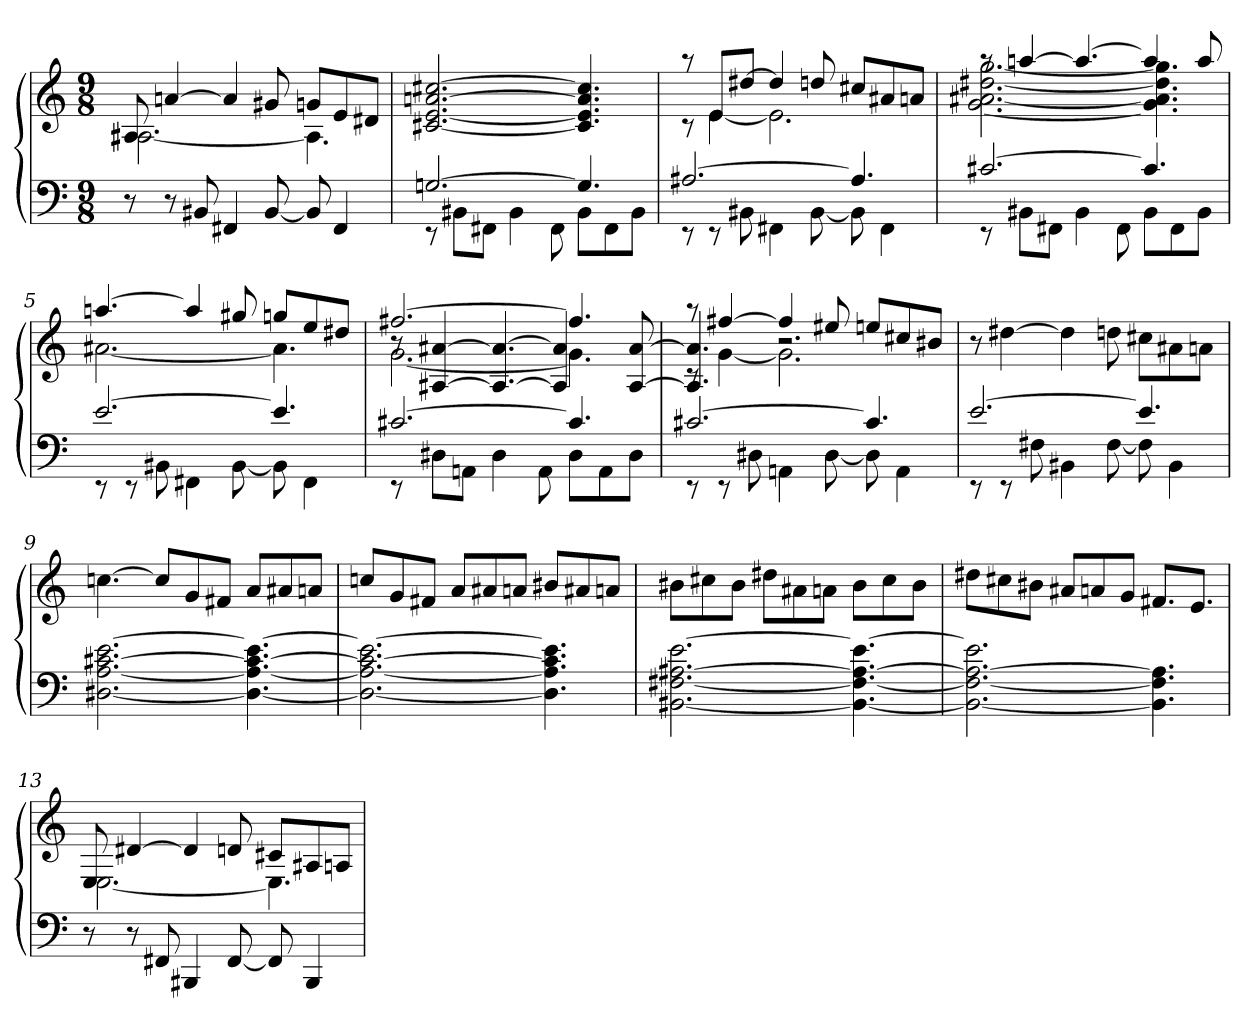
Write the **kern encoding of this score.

**kern	**kern
*part1	*part1
*staff2	*staff1
*clefF4	*clefG2
*k[]	*k[]
*M9/8	*M9/8
=1	=1
*	*^
8r	8A#X	[2.A#X
8r	[4an	.
8BB#X	.	.
4FF#X	4a]	.
[8BB#	8g#X	.
8BB#]	8gnL	4.A#]
4FF#	8e	.
.	8d#XJ	.
*	*v	*v
=2	=2
*^	*
[2.Gn	8rEE	[2.c#X [2.e [2.an [2.cc#X
.	8BB#XL	.
.	8FF#XJ	.
.	4BB#	.
.	8FF#	.
4.G]	8BB#L	4.c#] 4.e] 4.a] 4.cc#]
.	8FF#	.
.	8BB#J	.
=3	=3	=3
*	*	*^
[2.A#X	8rEE	8raa	8rc
.	8rEE	8eL	[4e
.	8BB#X	[8dd#XJ	.
.	4FF#X	4dd#]	2.e]
.	[8BB#	8ddn	.
4.A#]	8BB#]	8cc#XL	.
.	4FF#	8a#X	.
.	.	8anJ	.
=4	=4	=4	=4
[2.c#X	8rEE	8raa	[2.g [2.a#X [2.dd#X [2.gg
.	8BB#XL	[4aan	.
.	8FF#XJ	.	.
.	4BB#	4.aa_	.
.	8FF#	.	.
4.c#]	8BB#L	4aa]	4.g] 4.a#] 4.dd#] 4.gg]
.	8FF#	.	.
.	8BB#J	8aa	.
=5	=5	=5	=5
[2.e	8rEE	[4.aan	[2.a#X
.	8rEE	.	.
.	8BB#X	.	.
.	4FF#X	4aa]	.
.	[8BB#	8gg#X	.
4.e]	8BB#]	8ggnL	4.a#]
.	4FF#	8ee	.
.	.	8dd#XJ	.
=6	=6	=6	=6
*	*	*	*^
[2.c#X	8rEE	[2.ff#X	[2.g	8r
.	8D#XL	.	.	[4A#X/ [4a#X/
.	8AAnJ	.	.	.
.	4D#	.	.	4.A#_/ 4.a#_/
.	8AA	.	.	.
4.c#]	8D#L	4.ff#]	4.g]	4A#]/ 4a#]/
.	8AA	.	.	.
.	8D#J	.	.	[8A#/ [8a#/
=7	=7	=7	=7	=7
[2.c#X	8rEE	8raa	8rc	4.A#]/ 4.a#]/
.	8rEE	[4ff#X	[4g	.
.	8D#X	.	.	.
.	4AAn	4ff#]	2.g]	2.r
.	[8D#	8ee#X	.	.
4.c#]	8D#]	8eenL	.	.
.	4AA	8cc#X	.	.
.	.	8b#XJ	.	.
*	*	*v	*v	*v
=8	=8	=8
[2.e	8rEE	8r
.	8rEE	[4dd#X
.	8F#X	.
.	4BB#X	4dd#]
.	[8F#	8ddn
4.e]	8F#]	8cc#XL
.	4BB#	8a#X
.	.	8anJ
*v	*v	*
=9	=9
[2.D#X [2.A [2.c#X [2.e	[4.ccn
.	8ccL]
.	8g
.	8f#XJ
4.D#_ 4.A_ 4.c#_ 4.e_	8aL
.	8a#X
.	8anJ
=10	=10
2.D#_ 2.A_ 2.c#_ 2.e_	8ccnL
.	8g
.	8f#XJ
.	8aL
.	8a#X
.	8anJ
4.D#] 4.A] 4.c#] 4.e]	8b#XL
.	8a#X
.	8anJ
=11	=11
[2.BB#X [2.F#X [2.A#X [2.e	8b#XL
.	8cc#X
.	8b#J
.	8dd#XL
.	8a#X
.	8anJ
4.BB#_ 4.F#_ 4.A#_ 4.e_	8b#L
.	8cc#
.	8b#J
=12	=12
2.BB#_ 2.F#_ 2.A#_ 2.e]	8dd#XL
.	8cc#X
.	8b#XJ
.	8a#XL
.	8an
.	8gJ
4.BB#] 4.F#] 4.A#]	8.f#XL
.	8.eJ
=13	=13
*	*^
8r	8E	[2.E
8r	[4d#X	.
8FF#X	.	.
4BBB#X	4d#]	.
[8FF#	8dn	.
8FF#]	8c#XL	4.E]
4BBB#	8A#X	.
.	8AnJ	.
*	*v	*v
=	=
*-	*-
